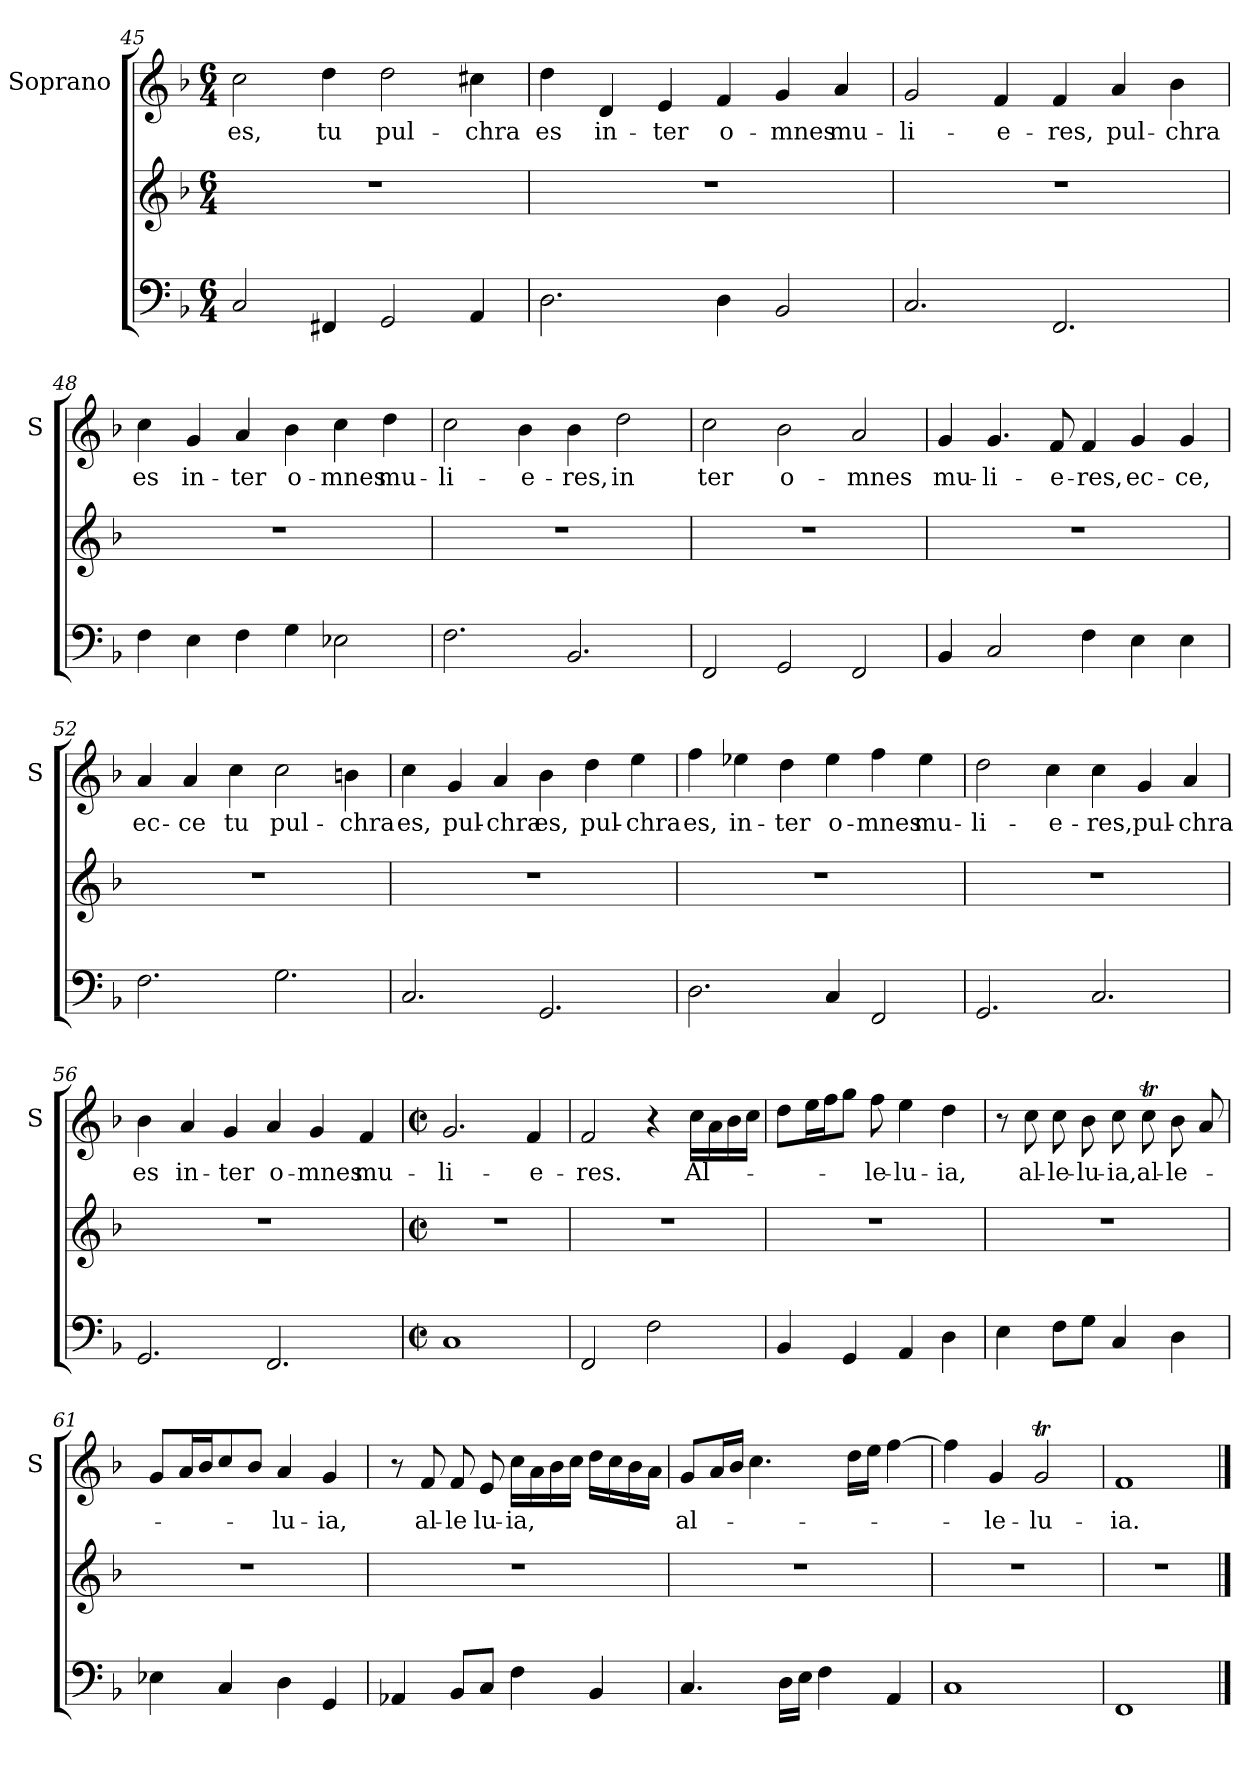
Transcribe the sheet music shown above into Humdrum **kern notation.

**kern	**kern	**kern	**text
*part2	*part2	*part1	*part1
*staff3	*staff2	*staff1	*staff1
*	*	*I"Soprano	*
*	*	*I'S	*
*clefF4	*clefG2	*clefG2	*
*k[b-]	*k[b-]	*k[b-]	*
*F:	*F:	*F:	*
*M6/4	*M6/4	*M6/4	*
=45	=45	=45	=45
!	!	!	!LO:LY:b
2C/	1.r	2cc\	es,
!	!	!	!LO:LY:b
4FF#X/	.	4dd\	tu
!	!	!	!LO:LY:b
2GG/	.	2dd\	pul-
!	!	!	!LO:LY:b
4AA/	.	4cc#X\	-chra
=46	=46	=46	=46
!	!	!	!LO:LY:b
2.D\	1.r	4dd\	es
!	!	!	!LO:LY:b
.	.	4d/	in-
!	!	!	!LO:LY:b
.	.	4e/	-ter
!	!	!	!LO:LY:b
4D\	.	4f/	o-
!	!	!	!LO:LY:b
2BB-/	.	4g/	-mnes
!	!	!	!LO:LY:b
.	.	4a/	mu-
=47	=47	=47	=47
!	!	!	!LO:LY:b
2.C/	1.r	2g/	-li-
!	!	!	!LO:LY:b
.	.	4f/	-e-
!	!	!	!LO:LY:b
2.FF/	.	4f/	-res,
!	!	!	!LO:LY:b
.	.	4a/	pul-
!	!	!	!LO:LY:b
.	.	4b-\	-chra
!!LO:LB:g=z
=48	=48	=48	=48
!	!	!	!LO:LY:b
4F\	1.r	4cc\	es
!	!	!	!LO:LY:b
4E\	.	4g/	in-
!	!	!	!LO:LY:b
4F\	.	4a/	-ter
!	!	!	!LO:LY:b
4G\	.	4b-\	o-
!	!	!	!LO:LY:b
2E-X\	.	4cc\	-mnes
!	!	!	!LO:LY:b
.	.	4dd\	mu-
=49	=49	=49	=49
!	!	!	!LO:LY:b
2.F\	1.r	2cc\	-li-
!	!	!	!LO:LY:b
.	.	4b-\	-e-
!	!	!	!LO:LY:b
2.BB-/	.	4b-\	-res,
!	!	!	!LO:LY:b
.	.	2dd\	in
=50	=50	=50	=50
!	!	!	!LO:LY:b
2FF/	1.r	2cc\	ter
!	!	!	!LO:LY:b
2GG/	.	2b-\	o-
!	!	!	!LO:LY:b
2FF/	.	2a/	-mnes
=51	=51	=51	=51
!	!	!	!LO:LY:b
4BB-/	1.r	4g/	mu-
!	!	!	!LO:LY:b
2C/	.	4.g/	-li-
!	!	!	!LO:LY:b
.	.	8f/	-e-
!	!	!	!LO:LY:b
4F\	.	4f/	-res,
!	!	!	!LO:LY:b
4E\	.	4g/	ec-
!	!	!	!LO:LY:b
4E\	.	4g/	-ce,
=52	=52	=52	=52
!	!	!	!LO:LY:b
2.F\	1.r	4a/	ec-
!	!	!	!LO:LY:b
.	.	4a/	-ce
!	!	!	!LO:LY:b
.	.	4cc\	tu
!	!	!	!LO:LY:b
2.G\	.	2cc\	pul-
!	!	!	!LO:LY:b
.	.	4bn\	-chra
!!LO:PB:g=z
=53	=53	=53	=53
!	!	!	!LO:LY:b
2.C/	1.r	4cc\	es,
!	!	!	!LO:LY:b
.	.	4g/	pul-
!	!	!	!LO:LY:b
.	.	4a/	-chra
!	!	!	!LO:LY:b
2.GG/	.	4b-\	es,
!	!	!	!LO:LY:b
.	.	4dd\	pul-
!	!	!	!LO:LY:b
.	.	4ee\	-chra
=54	=54	=54	=54
!	!	!	!LO:LY:b
2.D\	1.r	4ff\	es,
!	!	!	!LO:LY:b
.	.	4ee-X\	in-
!	!	!	!LO:LY:b
.	.	4dd\	-ter
!	!	!	!LO:LY:b
4C/	.	4ee-\	o-
!	!	!	!LO:LY:b
2FF/	.	4ff\	-mnes
!	!	!	!LO:LY:b
.	.	4ee-\	mu-
=55	=55	=55	=55
!	!	!	!LO:LY:b
2.GG/	1.r	2dd\	-li-
!	!	!	!LO:LY:b
.	.	4cc\	-e-
!	!	!	!LO:LY:b
2.C/	.	4cc\	-res,
!	!	!	!LO:LY:b
.	.	4g/	pul-
!	!	!	!LO:LY:b
.	.	4a/	-chra
=56	=56	=56	=56
!	!	!	!LO:LY:b
2.GG/	1.r	4b-\	es
!	!	!	!LO:LY:b
.	.	4a/	in-
!	!	!	!LO:LY:b
.	.	4g/	-ter
!	!	!	!LO:LY:b
2.FF/	.	4a/	o-
!	!	!	!LO:LY:b
.	.	4g/	-mnes
!	!	!	!LO:LY:b
.	.	4f/	mu-
!!LO:LB:g=z
=57	=57	=57	=57
*M2/2	*M2/2	*M2/2	*
*met(c|)	*met(c|)	*met(c|)	*
!	!	!	!LO:LY:b
1C	1r	2.g/	-li-
!	!	!	!LO:LY:b
.	.	4f/	-e-
=58	=58	=58	=58
!	!	!	!LO:LY:b
2FF/	1r	2f/	-res.
2F\	.	4r	.
!	!	!	!LO:LY:b
.	.	16cc\LL	Al-
.	.	16a\	.
.	.	16b-\	.
.	.	16cc\JJ	.
=59	=59	=59	=59
4BB-/	1r	8dd\L	.
.	.	16ee\L	.
.	.	16ff\J	.
4GG/	.	8gg\J	.
!	!	!	!LO:LY:b
.	.	8ff\	-le-
!	!	!	!LO:LY:b
4AA/	.	4ee\	-lu-
!	!	!	!LO:LY:b
4D\	.	4dd\	-ia,
=60	=60	=60	=60
4E\	1r	8r	.
!	!	!	!LO:LY:b
.	.	8cc\	al-
!	!	!	!LO:LY:b
8F\L	.	8cc\	-le-
!	!	!	!LO:LY:b
8G\J	.	8b-\	-lu-
!	!	!	!LO:LY:b
4C/	.	8cc\	-ia,
!	!	!	!LO:LY:b
.	.	8ccT\	al-
!	!	!	!LO:LY:b
4D\	.	8b-\	-le-
.	.	8a/	.
!!LO:LB:g=z
=61	=61	=61	=61
4E-X\	1r	8g/L	.
.	.	16a/L	.
.	.	16b-/J	.
4C/	.	8cc/	.
.	.	8b-/J	.
!	!	!	!LO:LY:b
4D\	.	4a/	-lu-
!	!	!	!LO:LY:b
4GG/	.	4g/	-ia,
=62	=62	=62	=62
4AA-X/	1r	8r	.
!	!	!	!LO:LY:b
.	.	8f/	al-
!	!	!	!LO:LY:b
8BB-/L	.	8f/	-le
!	!	!	!LO:LY:b
8C/J	.	8e/	lu-
!	!	!	!LO:LY:b
4F\	.	16cc\LL	-ia,
.	.	16a\	.
.	.	16b-\	.
.	.	16cc\JJ	.
4BB-/	.	16dd\LL	.
.	.	16cc\	.
.	.	16b-\	.
.	.	16a\JJ	.
=63	=63	=63	=63
!	!	!	!LO:LY:b
4.C/	1r	8g/L	al-
.	.	16a/L	.
.	.	16b-/JJ	.
.	.	4.cc\	.
16D\LL	.	.	.
16E\JJ	.	.	.
4F\	.	.	.
.	.	16dd\LL	.
.	.	16ee\JJ	.
4AA/	.	[4ff\	.
=64	=64	=64	=64
1C	1r	4ff\]	.
!	!	!	!LO:LY:b
.	.	4g/	-le-
!	!	!	!LO:LY:b
.	.	2gT/	-lu-
=65	=65	=65	=65
!	!	!	!LO:LY:b
1FF	1r	1f	-ia.
==	==	==	==
*-	*-	*-	*-
